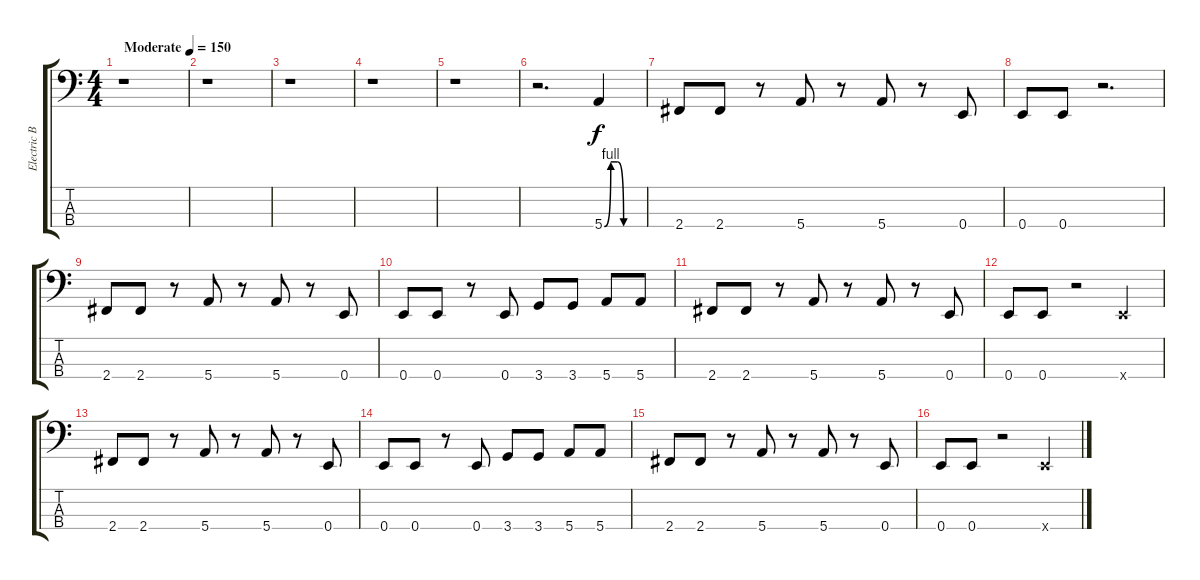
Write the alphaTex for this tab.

\track ("Electric Bass" "Electric B") {instrument electricbassfinger}
\staff {score tabs}
\tuning (G2 D2 A1 E1) {hide}
\ts (4 4)
\tempo (150 "Moderate")
\clef f4
\ks c
r.1{dy f instrument electricbassfinger} |
r.1 |
r.1 |
r.1 |
r.1 |
r.2{d} 5.4{be (custom 0 0 10 4 20 4 30 0 60 0)}.4 |
2.4.8 2.4.8 r.8 5.4.8 r.8 5.4.8 r.8 0.4.8 |
0.4.8 0.4.8 r.2{d} |
2.4.8 2.4.8 r.8 5.4.8 r.8 5.4.8 r.8 0.4.8 |
0.4.8 0.4.8 r.8 0.4.8 3.4.8 3.4.8 5.4.8 5.4.8 |
2.4.8 2.4.8 r.8 5.4.8 r.8 5.4.8 r.8 0.4.8 |
0.4.8 0.4.8 r.2 0.4{x}.4 |
2.4.8 2.4.8 r.8 5.4.8 r.8 5.4.8 r.8 0.4.8 |
0.4.8 0.4.8 r.8 0.4.8 3.4.8 3.4.8 5.4.8 5.4.8 |
2.4.8 2.4.8 r.8 5.4.8 r.8 5.4.8 r.8 0.4.8 |
0.4.8 0.4.8 r.2 0.4{x}.4
